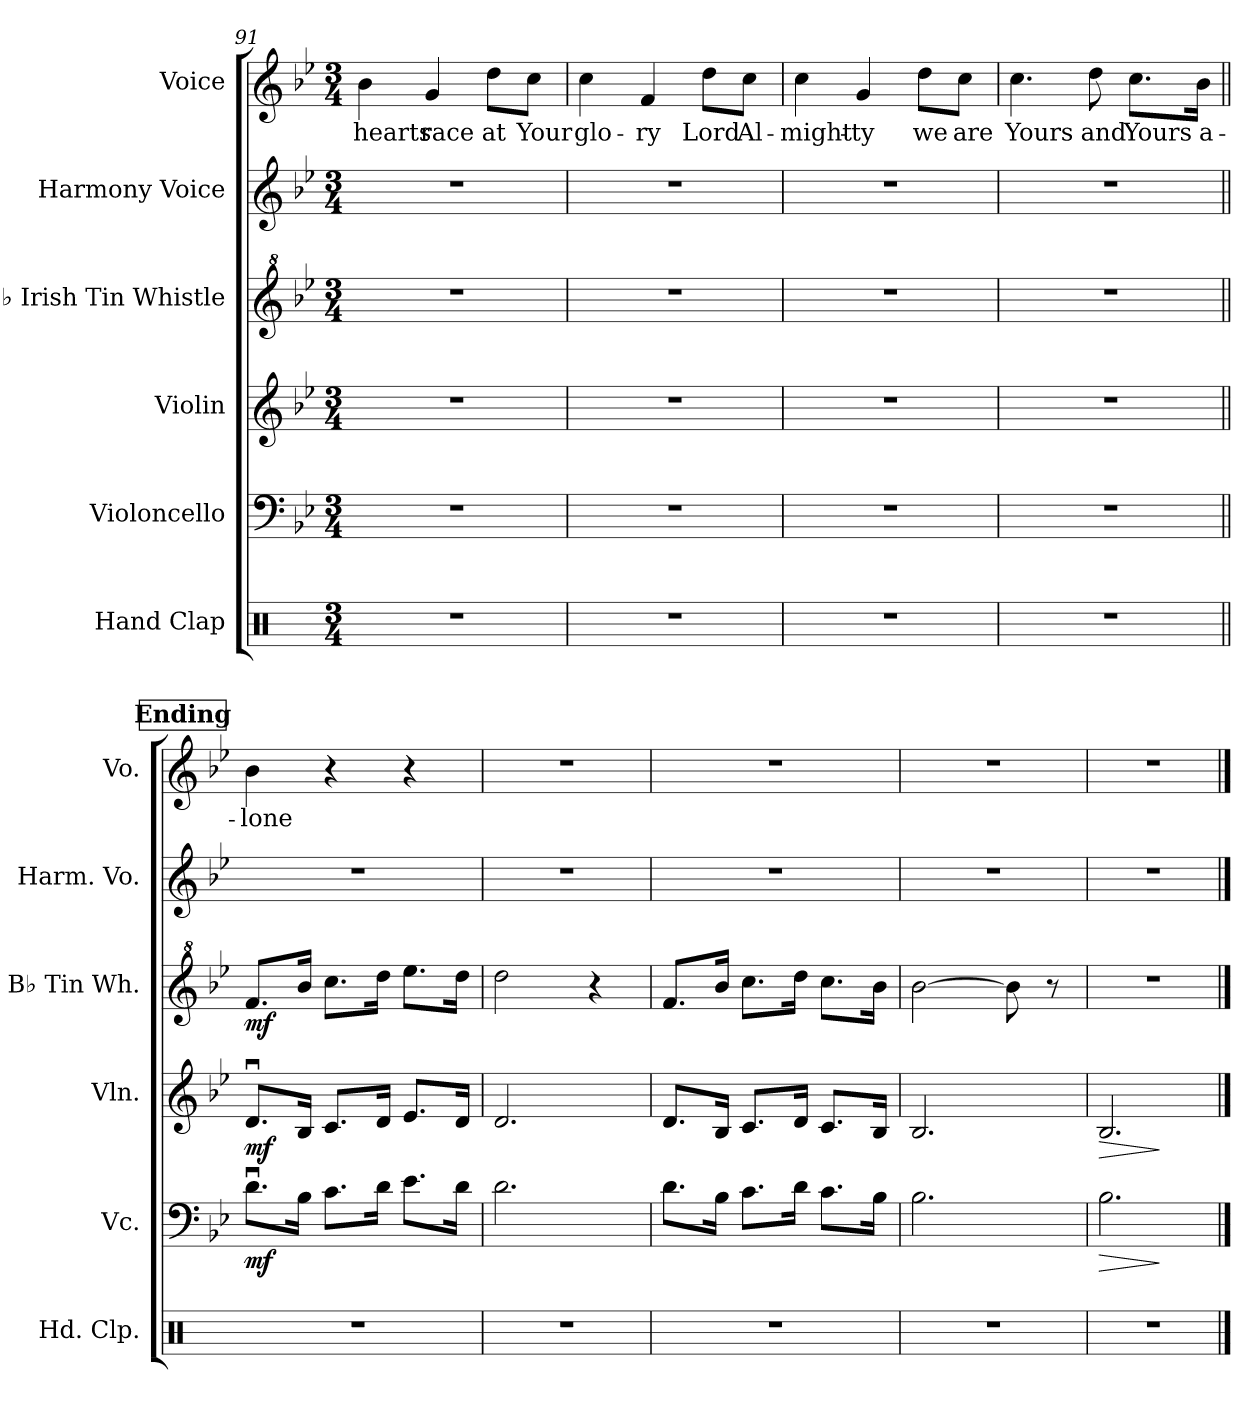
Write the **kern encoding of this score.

**kern	**kern	**dynam	**kern	**dynam	**kern	**dynam	**kern	**kern	**text
*part6	*part5	*part5	*part4	*part4	*part3	*part3	*part2	*part1	*part1
*staff6	*staff5	*staff5	*staff4	*staff4	*staff3	*staff3	*staff2	*staff1	*staff1
*I"Hand Clap	*I"Violoncello	*	*I"Violin	*	*I"B♭ Irish Tin Whistle	*	*I"Harmony Voice	*I"Voice	*
*I'Hd. Clp.	*I'Vc.	*	*I'Vln.	*	*I'B♭ Tin Wh.	*	*I'Harm. Vo.	*I'Vo.	*
!!LO:LB:g=z
*clefX	*clefF4	*	*clefG2	*	*clefG^2	*	*clefG2	*clefG2	*
*k[]	*k[b-e-]	*	*k[b-e-]	*	*k[b-e-]	*	*k[b-e-]	*k[b-e-]	*
*M3/4	*M3/4	*	*M3/4	*	*M3/4	*	*M3/4	*M3/4	*
=91	=91	=91	=91	=91	=91	=91	=91	=91	=91
!	!	!	!	!	!	!	!	!	!LO:LY:b
2.r	2.r	.	2.r	.	2.r	.	2.r	4b-\	hearts
!	!	!	!	!	!	!	!	!	!LO:LY:b
.	.	.	.	.	.	.	.	4g/	race
!	!	!	!	!	!	!	!	!	!LO:LY:b
.	.	.	.	.	.	.	.	8dd\L	at
!	!	!	!	!	!	!	!	!	!LO:LY:b
.	.	.	.	.	.	.	.	8cc\J	Your
=92	=92	=92	=92	=92	=92	=92	=92	=92	=92
!	!	!	!	!	!	!	!	!	!LO:LY:b
2.r	2.r	.	2.r	.	2.r	.	2.r	4cc\	glo-
!	!	!	!	!	!	!	!	!	!LO:LY:b
.	.	.	.	.	.	.	.	4f/	-ry
!	!	!	!	!	!	!	!	!	!LO:LY:b
.	.	.	.	.	.	.	.	8dd\L	Lord
!	!	!	!	!	!	!	!	!	!LO:LY:b
.	.	.	.	.	.	.	.	8cc\J	Al-
=93	=93	=93	=93	=93	=93	=93	=93	=93	=93
!	!	!	!	!	!	!	!	!	!LO:LY:b
2.r	2.r	.	2.r	.	2.r	.	2.r	4cc\	-might-
!	!	!	!	!	!	!	!	!	!LO:LY:b
.	.	.	.	.	.	.	.	4g/	-ty
!	!	!	!	!	!	!	!	!	!LO:LY:b
.	.	.	.	.	.	.	.	8dd\L	we
!	!	!	!	!	!	!	!	!	!LO:LY:b
.	.	.	.	.	.	.	.	8cc\J	are
=94	=94	=94	=94	=94	=94	=94	=94	=94	=94
!	!	!	!	!	!	!	!	!	!LO:LY:b
2.r	2.r	.	2.r	.	2.r	.	2.r	4.cc\	Yours
!	!	!	!	!	!	!	!	!	!LO:LY:b
.	.	.	.	.	.	.	.	8dd\	and
!	!	!	!	!	!	!	!	!	!LO:LY:b
.	.	.	.	.	.	.	.	8.cc\L	Yours
!	!	!	!	!	!	!	!	!	!LO:LY:b
.	.	.	.	.	.	.	.	16b-\Jk	a-
!!LO:PB:g=z
!!LO:REH:place=s1:a:B:fs=14:t=Ending
=95||	=95||	=95||	=95||	=95||	=95||	=95||	=95||	=95||	=95||
!	!	!LO:DY:b	!	!LO:DY:b	!	!LO:DY:b	!	!	!LO:LY:b
2.r	8.du\L	mf	8.du/L	mf	8.ff/L	mf	2.r	4b-\	-lone
.	16B-\Jk	.	16B-/Jk	.	16bb-/Jk	.	.	.	.
.	8.c\L	.	8.c/L	.	8.ccc\L	.	.	4r	.
.	16d\Jk	.	16d/Jk	.	16ddd\Jk	.	.	.	.
.	8.e-\L	.	8.e-/L	.	8.eee-\L	.	.	4r	.
.	16d\Jk	.	16d/Jk	.	16ddd\Jk	.	.	.	.
=96	=96	=96	=96	=96	=96	=96	=96	=96	=96
2.r	2.d\	.	2.d/	.	2ddd\	.	2.r	2.r	.
.	.	.	.	.	4r	.	.	.	.
=97	=97	=97	=97	=97	=97	=97	=97	=97	=97
2.r	8.d\L	.	8.d/L	.	8.ff/L	.	2.r	2.r	.
.	16B-\Jk	.	16B-/Jk	.	16bb-/Jk	.	.	.	.
.	8.c\L	.	8.c/L	.	8.ccc\L	.	.	.	.
.	16d\Jk	.	16d/Jk	.	16ddd\Jk	.	.	.	.
.	8.c\L	.	8.c/L	.	8.ccc\L	.	.	.	.
.	16B-\Jk	.	16B-/Jk	.	16bb-\Jk	.	.	.	.
=98	=98	=98	=98	=98	=98	=98	=98	=98	=98
2.r	2.B-\	.	2.B-/	.	[2bb-\	.	2.r	2.r	.
.	.	.	.	.	8bb-\]	.	.	.	.
.	.	.	.	.	8r	.	.	.	.
=99	=99	=99	=99	=99	=99	=99	=99	=99	=99
!	!	!LO:HP:b	!	!LO:HP:b	!	!	!	!	!
2.r	2.B-\	>	2.B-/	>	2.r	.	2.r	2.r	.
.	.	]	.	]	.	.	.	.	.
==	==	==	==	==	==	==	==	==	==
*-	*-	*-	*-	*-	*-	*-	*-	*-	*-
